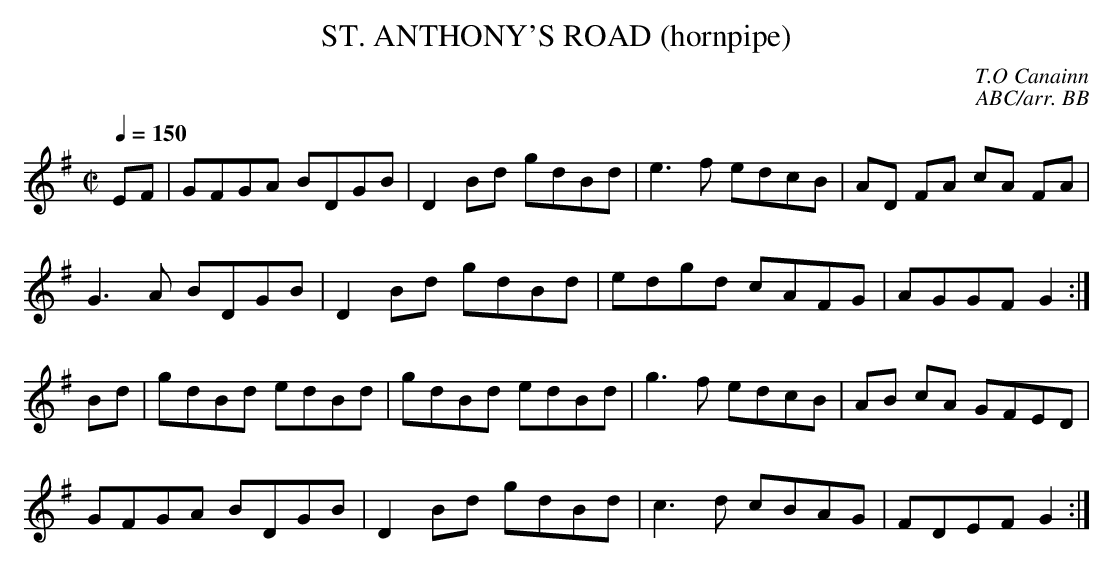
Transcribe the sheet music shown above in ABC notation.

X:1
T:ST. ANTHONY'S ROAD (hornpipe)
C:T.O Canainn
C:ABC/arr. BB
Q:1/4=150
M:C|
K:G
EF|GFGA BDGB|D2 Bd gdBd|e3f edcB|AD FA cA FA|
G3A BDGB|D2 Bd gdBd|edgd cAFG|AGGF G2:|
Bd|gdBd edBd|gdBd edBd|g3f edcB|AB cA GFED|
GFGA BDGB|D2 Bd gdBd|c3d cBAG|FDEF G2:|
